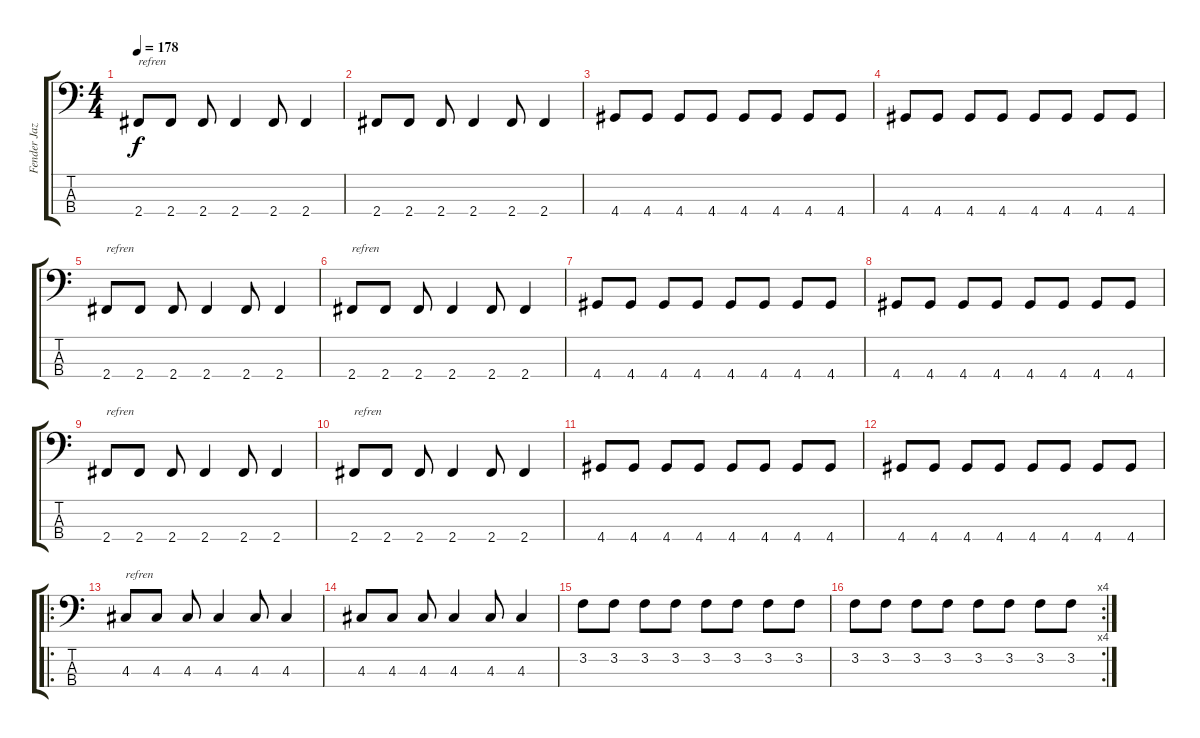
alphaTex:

\track ("Fender Jazz Bass" "Fender Jaz") {instrument electricbassfinger}
\staff {score tabs}
\tuning (G2 D2 A1 E1) {hide}
\ts (4 4)
\tempo 178
\clef f4
\ks c
2.4.8{txt "refren" dy f} 2.4.8 2.4.8 2.4.4 2.4.8 2.4.4 |
2.4.8 2.4.8 2.4.8 2.4.4 2.4.8 2.4.4 |
4.4.8 4.4.8 4.4.8 4.4.8 4.4.8 4.4.8 4.4.8 4.4.8 |
4.4.8 4.4.8 4.4.8 4.4.8 4.4.8 4.4.8 4.4.8 4.4.8 |
2.4.8{txt "refren"} 2.4.8 2.4.8 2.4.4 2.4.8 2.4.4 |
2.4.8{txt "refren"} 2.4.8 2.4.8 2.4.4 2.4.8 2.4.4 |
4.4.8 4.4.8 4.4.8 4.4.8 4.4.8 4.4.8 4.4.8 4.4.8 |
4.4.8 4.4.8 4.4.8 4.4.8 4.4.8 4.4.8 4.4.8 4.4.8 |
2.4.8{txt "refren"} 2.4.8 2.4.8 2.4.4 2.4.8 2.4.4 |
2.4.8{txt "refren"} 2.4.8 2.4.8 2.4.4 2.4.8 2.4.4 |
4.4.8 4.4.8 4.4.8 4.4.8 4.4.8 4.4.8 4.4.8 4.4.8 |
4.4.8 4.4.8 4.4.8 4.4.8 4.4.8 4.4.8 4.4.8 4.4.8 |
\ro
4.3.8{txt "refren"} 4.3.8 4.3.8 4.3.4 4.3.8 4.3.4 |
4.3.8 4.3.8 4.3.8 4.3.4 4.3.8 4.3.4 |
3.2.8 3.2.8 3.2.8 3.2.8 3.2.8 3.2.8 3.2.8 3.2.8 |
\rc 4
3.2.8 3.2.8 3.2.8 3.2.8 3.2.8 3.2.8 3.2.8 3.2.8
